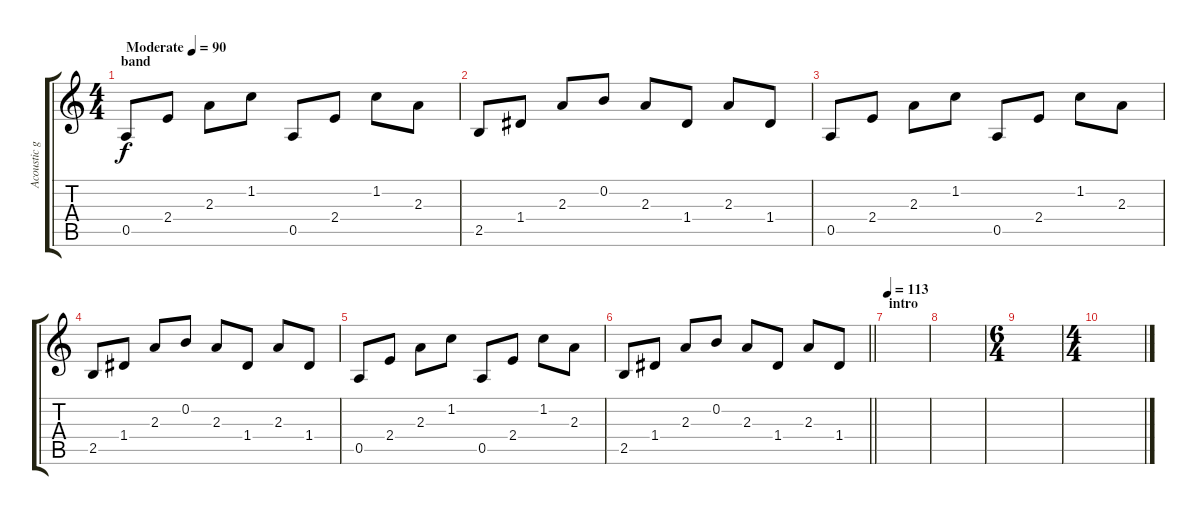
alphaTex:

\track ("Acoustic guitar" "Acoustic g") {instrument acousticguitarsteel}
\staff {score tabs}
\tuning (E4 B3 G3 D3 A2 E2) {hide}
\ts (4 4)
\section ("" "band")
\tempo (90 "Moderate")
\clef g2
\ks c
0.5.8{dy f instrument acousticguitarsteel} 2.4.8 2.3.8 1.2.8 0.5.8 2.4.8 1.2.8 2.3.8 |
2.5.8 1.4.8 2.3.8 0.2.8 2.3.8 1.4.8 2.3.8 1.4.8 |
0.5.8 2.4.8 2.3.8 1.2.8 0.5.8 2.4.8 1.2.8 2.3.8 |
2.5.8 1.4.8 2.3.8 0.2.8 2.3.8 1.4.8 2.3.8 1.4.8 |
0.5.8 2.4.8 2.3.8 1.2.8 0.5.8 2.4.8 1.2.8 2.3.8 |
\barLineRight lightlight
2.5.8 1.4.8 2.3.8 0.2.8 2.3.8 1.4.8 2.3.8 1.4.8 |
\section ("" "intro")
\tempo 113
|
|
\ts (6 4)
|
\ts (4 4)
